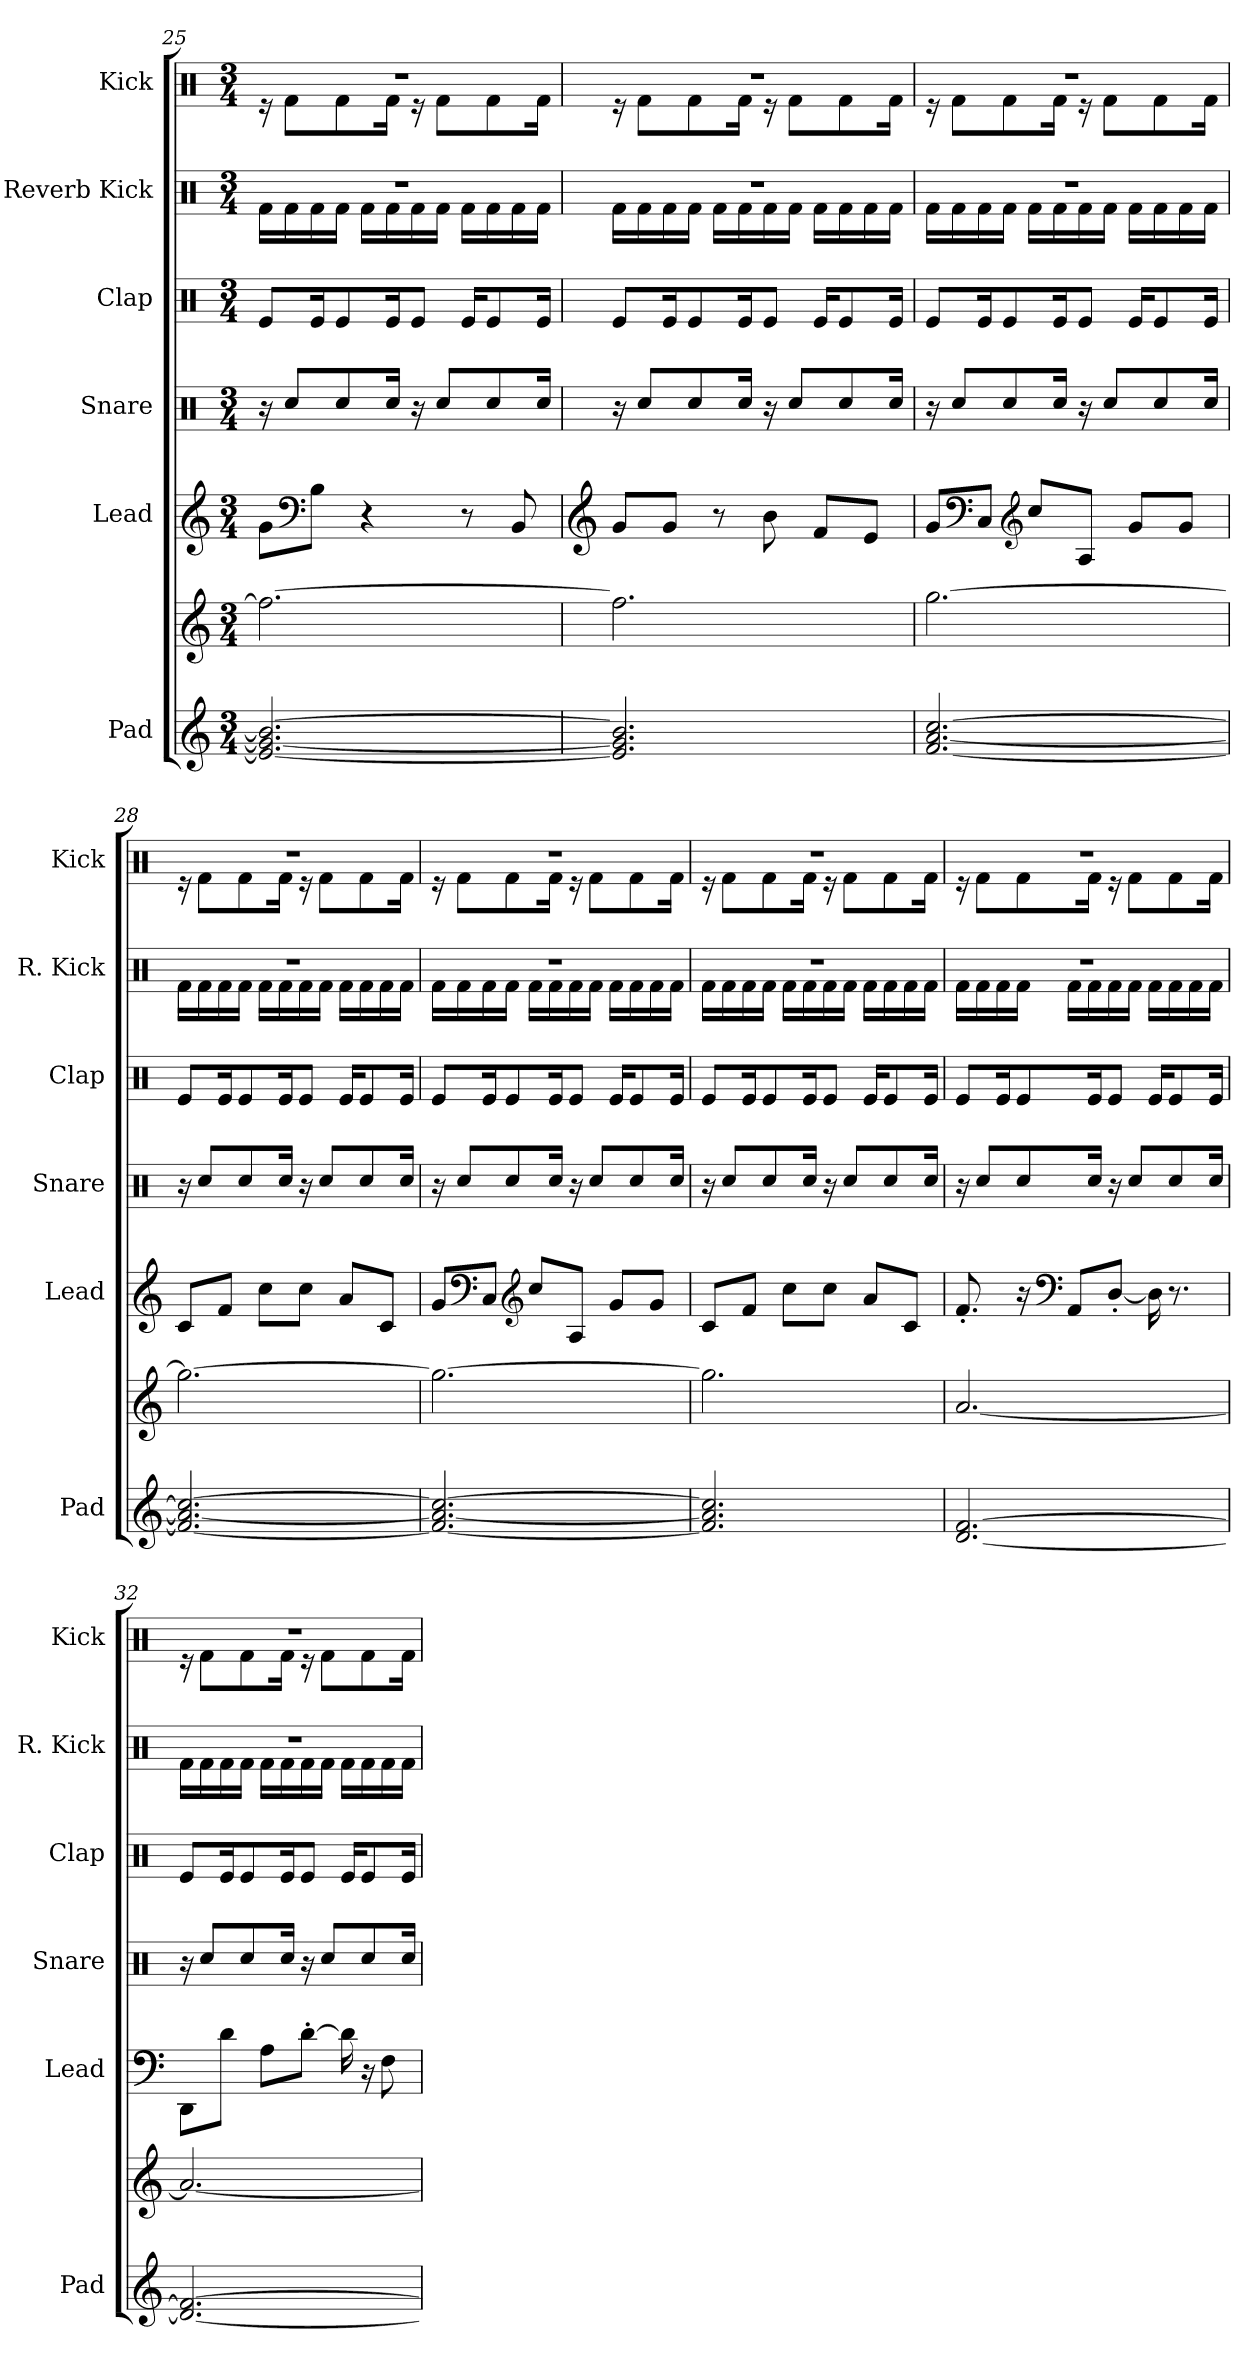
**kern	**kern	**kern	**kern	**kern	**kern	**kern
*part6	*part6	*part5	*part4	*part3	*part2	*part1
*staff7	*staff6	*staff5	*staff4	*staff3	*staff2	*staff1
*I"Pad	*	*I"Lead	*I"Snare	*I"Clap	*I"Reverb Kick	*I"Kick
*I'Pad	*	*I'Lead	*I'Snare	*I'Clap	*I'R. Kick	*I'Kick
!!LO:LB:g=z
*clefG2	*clefG2	*clefG2	*clefX	*clefX	*clefX	*clefX
*k[]	*k[]	*k[]	*k[]	*k[]	*k[]	*k[]
*M3/4	*M3/4	*M3/4	*M3/4	*M3/4	*M3/4	*M3/4
=25	=25	=25	=25	=25	=25	=25
*	*	*	*	*	*^	*^
2.e/_ 2.g/_ 2.b/_	2.ff\_	8g\L	16r	8Re/L	2.r	16Rf\LL	2.r	16r
.	.	.	8Rcc/L	.	.	16Rf\	.	8Rf\L
*	*	*clefF4	*	*	*	*	*	*
.	.	8B\J	.	16Re/K	.	16Rf\	.	.
.	.	.	8Rcc/	8Re/	.	16Rf\JJ	.	8Rf\
.	.	4r	.	.	.	16Rf\LL	.	.
.	.	.	16Rcc/Jk	16Re/K	.	16Rf\	.	16Rf\Jk
.	.	.	16r	8Re/J	.	16Rf\	.	16r
.	.	.	8Rcc/L	.	.	16Rf\JJ	.	8Rf\L
.	.	8r	.	16Re/KL	.	16Rf\LL	.	.
.	.	.	8Rcc/	8Re/	.	16Rf\	.	8Rf\
.	.	8BB/	.	.	.	16Rf\	.	.
.	.	.	16Rcc/Jk	16Re/Jk	.	16Rf\JJ	.	16Rf\Jk
=26	=26	=26	=26	=26	=26	=26	=26	=26
*	*	*clefG2	*	*	*	*	*	*
2.e/] 2.g/] 2.b/]	2.ff\]	8g/L	16r	8Re/L	2.r	16Rf\LL	2.r	16r
.	.	.	8Rcc/L	.	.	16Rf\	.	8Rf\L
.	.	8g/J	.	16Re/K	.	16Rf\	.	.
.	.	.	8Rcc/	8Re/	.	16Rf\JJ	.	8Rf\
.	.	8r	.	.	.	16Rf\LL	.	.
.	.	.	16Rcc/Jk	16Re/K	.	16Rf\	.	16Rf\Jk
.	.	8b\	16r	8Re/J	.	16Rf\	.	16r
.	.	.	8Rcc/L	.	.	16Rf\JJ	.	8Rf\L
.	.	8f/L	.	16Re/KL	.	16Rf\LL	.	.
.	.	.	8Rcc/	8Re/	.	16Rf\	.	8Rf\
.	.	8e/J	.	.	.	16Rf\	.	.
.	.	.	16Rcc/Jk	16Re/Jk	.	16Rf\JJ	.	16Rf\Jk
=27	=27	=27	=27	=27	=27	=27	=27	=27
[2.f/ [2.a/ [2.cc/	[2.gg\	8g/L	16r	8Re/L	2.r	16Rf\LL	2.r	16r
.	.	.	8Rcc/L	.	.	16Rf\	.	8Rf\L
*	*	*clefF4	*	*	*	*	*	*
.	.	8C/J	.	16Re/K	.	16Rf\	.	.
.	.	.	8Rcc/	8Re/	.	16Rf\JJ	.	8Rf\
*	*	*clefG2	*	*	*	*	*	*
.	.	8cc/L	.	.	.	16Rf\LL	.	.
.	.	.	16Rcc/Jk	16Re/K	.	16Rf\	.	16Rf\Jk
.	.	8A/J	16r	8Re/J	.	16Rf\	.	16r
.	.	.	8Rcc/L	.	.	16Rf\JJ	.	8Rf\L
.	.	8g/L	.	16Re/KL	.	16Rf\LL	.	.
.	.	.	8Rcc/	8Re/	.	16Rf\	.	8Rf\
.	.	8g/J	.	.	.	16Rf\	.	.
.	.	.	16Rcc/Jk	16Re/Jk	.	16Rf\JJ	.	16Rf\Jk
!!LO:PB:g=z	!!
=28	=28	=28	=28	=28	=28	=28	=28	=28
2.f/_ 2.a/_ 2.cc/_	2.gg\_	8c/L	16r	8Re/L	2.r	16Rf\LL	2.r	16r
.	.	.	8Rcc/L	.	.	16Rf\	.	8Rf\L
.	.	8f/J	.	16Re/K	.	16Rf\	.	.
.	.	.	8Rcc/	8Re/	.	16Rf\JJ	.	8Rf\
.	.	8cc\L	.	.	.	16Rf\LL	.	.
.	.	.	16Rcc/Jk	16Re/K	.	16Rf\	.	16Rf\Jk
.	.	8cc\J	16r	8Re/J	.	16Rf\	.	16r
.	.	.	8Rcc/L	.	.	16Rf\JJ	.	8Rf\L
.	.	8a/L	.	16Re/KL	.	16Rf\LL	.	.
.	.	.	8Rcc/	8Re/	.	16Rf\	.	8Rf\
.	.	8c/J	.	.	.	16Rf\	.	.
.	.	.	16Rcc/Jk	16Re/Jk	.	16Rf\JJ	.	16Rf\Jk
=29	=29	=29	=29	=29	=29	=29	=29	=29
2.f/_ 2.a/_ 2.cc/_	2.gg\_	8g/L	16r	8Re/L	2.r	16Rf\LL	2.r	16r
.	.	.	8Rcc/L	.	.	16Rf\	.	8Rf\L
*	*	*clefF4	*	*	*	*	*	*
.	.	8C/J	.	16Re/K	.	16Rf\	.	.
.	.	.	8Rcc/	8Re/	.	16Rf\JJ	.	8Rf\
*	*	*clefG2	*	*	*	*	*	*
.	.	8cc/L	.	.	.	16Rf\LL	.	.
.	.	.	16Rcc/Jk	16Re/K	.	16Rf\	.	16Rf\Jk
.	.	8A/J	16r	8Re/J	.	16Rf\	.	16r
.	.	.	8Rcc/L	.	.	16Rf\JJ	.	8Rf\L
.	.	8g/L	.	16Re/KL	.	16Rf\LL	.	.
.	.	.	8Rcc/	8Re/	.	16Rf\	.	8Rf\
.	.	8g/J	.	.	.	16Rf\	.	.
.	.	.	16Rcc/Jk	16Re/Jk	.	16Rf\JJ	.	16Rf\Jk
=30	=30	=30	=30	=30	=30	=30	=30	=30
2.f/] 2.a/] 2.cc/]	2.gg\]	8c/L	16r	8Re/L	2.r	16Rf\LL	2.r	16r
.	.	.	8Rcc/L	.	.	16Rf\	.	8Rf\L
.	.	8f/J	.	16Re/K	.	16Rf\	.	.
.	.	.	8Rcc/	8Re/	.	16Rf\JJ	.	8Rf\
.	.	8cc\L	.	.	.	16Rf\LL	.	.
.	.	.	16Rcc/Jk	16Re/K	.	16Rf\	.	16Rf\Jk
.	.	8cc\J	16r	8Re/J	.	16Rf\	.	16r
.	.	.	8Rcc/L	.	.	16Rf\JJ	.	8Rf\L
.	.	8a/L	.	16Re/KL	.	16Rf\LL	.	.
.	.	.	8Rcc/	8Re/	.	16Rf\	.	8Rf\
.	.	8c/J	.	.	.	16Rf\	.	.
.	.	.	16Rcc/Jk	16Re/Jk	.	16Rf\JJ	.	16Rf\Jk
!!LO:LB:g=z	!!
=31	=31	=31	=31	=31	=31	=31	=31	=31
[2.d/ [2.f/	[2.a/	8.f'/	16r	8Re/L	2.r	16Rf\LL	2.r	16r
.	.	.	8Rcc/L	.	.	16Rf\	.	8Rf\L
.	.	.	.	16Re/K	.	16Rf\	.	.
.	.	16r	8Rcc/	8Re/	.	16Rf\JJ	.	8Rf\
*	*	*clefF4	*	*	*	*	*	*
.	.	8AA/L	.	.	.	16Rf\LL	.	.
.	.	.	16Rcc/Jk	16Re/K	.	16Rf\	.	16Rf\Jk
.	.	[8D'/J	16r	8Re/J	.	16Rf\	.	16r
.	.	.	8Rcc/L	.	.	16Rf\JJ	.	8Rf\L
.	.	16D\]	.	16Re/KL	.	16Rf\LL	.	.
.	.	8.r	8Rcc/	8Re/	.	16Rf\	.	8Rf\
.	.	.	.	.	.	16Rf\	.	.
.	.	.	16Rcc/Jk	16Re/Jk	.	16Rf\JJ	.	16Rf\Jk
=32	=32	=32	=32	=32	=32	=32	=32	=32
2.d/_ 2.f/_	2.a/_	8DD\L	16r	8Re/L	2.r	16Rf\LL	2.r	16r
.	.	.	8Rcc/L	.	.	16Rf\	.	8Rf\L
.	.	8d\J	.	16Re/K	.	16Rf\	.	.
.	.	.	8Rcc/	8Re/	.	16Rf\JJ	.	8Rf\
.	.	8A\L	.	.	.	16Rf\LL	.	.
.	.	.	16Rcc/Jk	16Re/K	.	16Rf\	.	16Rf\Jk
.	.	[8d'\J	16r	8Re/J	.	16Rf\	.	16r
.	.	.	8Rcc/L	.	.	16Rf\JJ	.	8Rf\L
.	.	16d\]	.	16Re/KL	.	16Rf\LL	.	.
.	.	16r	8Rcc/	8Re/	.	16Rf\	.	8Rf\
.	.	8F\	.	.	.	16Rf\	.	.
.	.	.	16Rcc/Jk	16Re/Jk	.	16Rf\JJ	.	16Rf\Jk
*	*	*	*	*	*v	*v	*	*
*	*	*	*	*	*	*v	*v
=	=	=	=	=	=	=
*-	*-	*-	*-	*-	*-	*-
